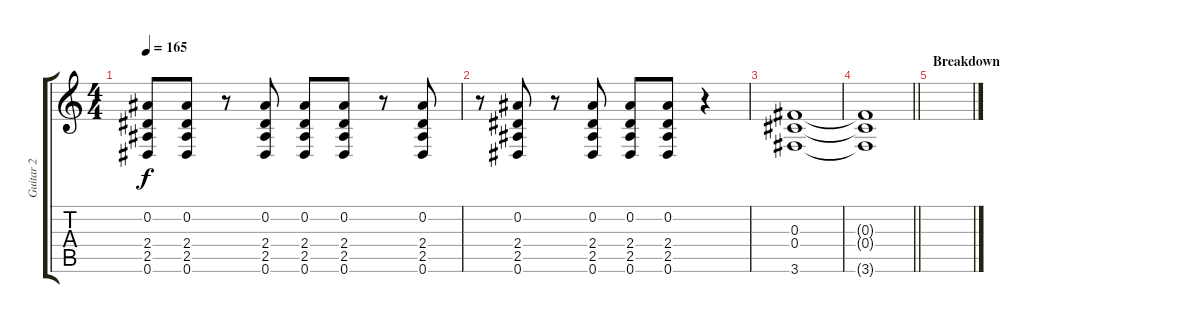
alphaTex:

\track ("Guitar 2" "Guitar 2") {instrument overdrivenguitar}
\staff {score tabs}
\tuning (Eb4 Bb3 Gb3 Db3 Ab2 Eb2) {hide}
\ts (4 4)
\tempo 165
\clef g2
\ks c
(0.2 2.4 2.5 0.6).8{dy f} (0.2 2.4 2.5 0.6).8 r.8 (0.2 2.4 2.5 0.6).8 (0.2 2.4 2.5 0.6).8 (0.2 2.4 2.5 0.6).8 r.8 (0.2 2.4 2.5 0.6).8 |
r.8 (0.2 2.4 2.5 0.6).8 r.8 (0.2 2.4 2.5 0.6).8 (0.2 2.4 2.5 0.6).8 (0.2 2.4 2.5 0.6).8 r.4 |
(0.3 0.4 3.6).1 |
\barLineRight lightlight
(0.3{t} 0.4{t} 3.6{t}).1 |
\section ("" "Breakdown")
